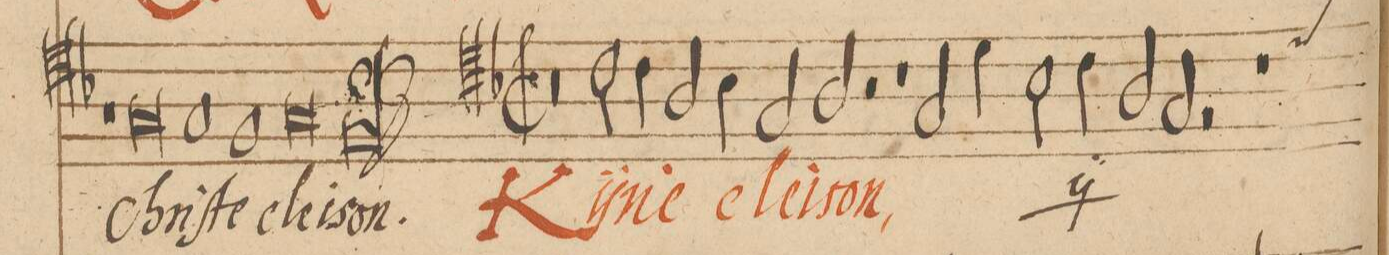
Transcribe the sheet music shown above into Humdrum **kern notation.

**kern	**text
*I"Tenor 2di Chori	*
*clefC4	*
*k[b-]	*
*met(C|)	*
*M2/1	*
0G	Chriſ-
=32-	=32-
1G	-te
1F	e-
=33-	=33-
0G	-lei-
=34-	=34-
00F	-son.
=35-	=35-
=36-	=36-
*clefC4	*
*k[b-]	*
*M2/1	*
*met(C|)	*color:red
0r	.
=37-	=37-
2c\	Kÿ-
4c\	-ri-
2A/	-e
4B-\	e-
2G/	-lei-
=38-	=38-
2A/	-son,
2r	.
1r	.
=39-	=39-
*	*color:auto
*	*ij
2G/	Kÿ-
4d\	-ri-
2B-\	-e
4c\	e-
2A/	-lei-
=40-	=40-
2G/	-son
2r	.
*	*Xij
1r	.
*custos:d	*
=41-	=41-
*-	*-
